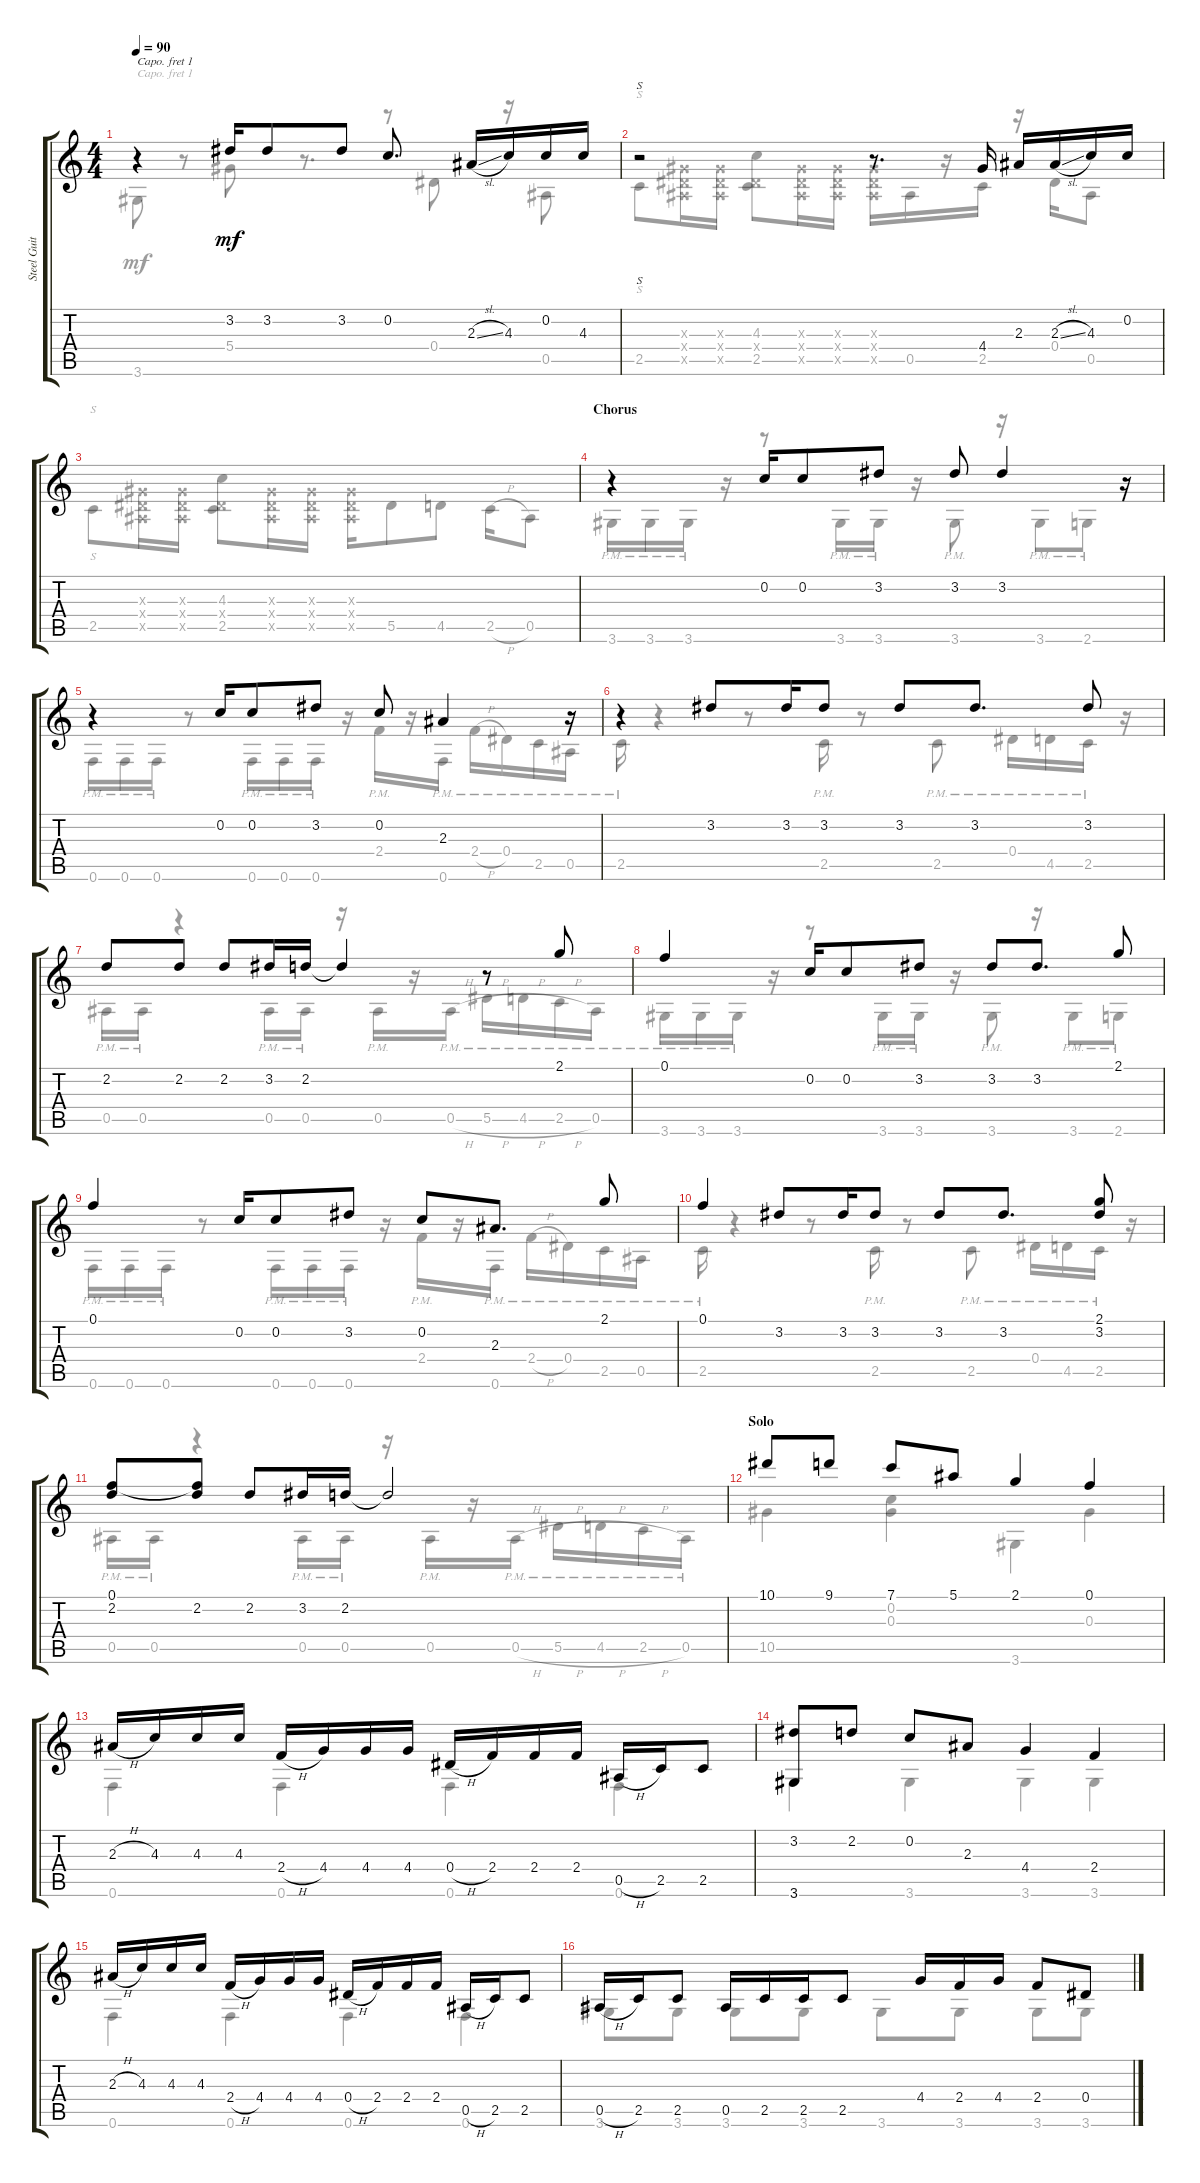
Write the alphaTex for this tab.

\track ("Steel Guitar" "Steel Guit") {instrument acousticguitarsteel}
\staff {score tabs}
\capo 1
\tuning (E4 B3 G3 D3 A2 E2) {hide}
\voice
\ts (4 4)
\tempo 90
\clef g2
\ks c
r.4{dy mf} 3.2.16 3.2.8 3.2.8 0.2.8{d} 2.3{sl}.16 4.3.16 0.2.16 4.3.16 |
r.2{s} r.8{d} 4.4.16 2.3.16 2.3{sl}.16 4.3.16 0.2.16 |
|
\section ("" "Chorus")
r.4 0.2.16 0.2.8 3.2.8 3.2.8 3.2.4 r.16 |
r.4 0.2.16 0.2.8 3.2.8 0.2.8 2.3.4 r.16 |
r.4 3.2.8 3.2.16 3.2.8 3.2.8 3.2.8{d} 3.2.8 |
2.2.8 2.2.8 2.2.8 3.2.16 2.2.16 2.2{t}.4 r.8 2.1.8 |
0.1.4 0.2.16 0.2.8 3.2.8 3.2.8 3.2.8{d} 2.1.8 |
0.1.4 0.2.16 0.2.8 3.2.8 0.2.8 2.3.8{d} 2.1.8 |
0.1.4 3.2.8 3.2.16 3.2.8 3.2.8 3.2.8{d} (2.1 3.2).8 |
(0.1 2.2).8 (0.1{t} 2.2).8 2.2.8 3.2.16 2.2.16 2.2{t}.2 |
\section ("" "Solo")
10.1.8 9.1.8 7.1.8 5.1.8 2.1.4 0.1.4 |
2.3{h}.16 4.3.16 4.3.16 4.3.16 2.4{h}.16 4.4.16 4.4.16 4.4.16 0.4{h}.16 2.4.16 2.4.16 2.4.16 0.5{h}.16 2.5.16 2.5.8 |
(3.2 3.6).8 2.2.8 0.2.8 2.3.8 4.4.4 2.4.4 |
2.3{h}.16 4.3.16 4.3.16 4.3.16 2.4{h}.16 4.4.16 4.4.16 4.4.16 0.4{h}.16 2.4.16 2.4.16 2.4.16 0.5{h}.16 2.5.16 2.5.8 |
0.5{h}.16 2.5.16 2.5.8 0.5.16 2.5.16 2.5.16 2.5.8 4.4.16 2.4.16 4.4.16 2.4.8 0.4.8
\voice
\clef g2
\ottava regular
\simile none
\ks c
3.6.8{dy mf} r.8 5.4.8 r.8{d} r.8 0.4.8 r.16 0.5.8 |
2.5.8{s} (0.3{x} 0.4{x} 0.5{x}).16 (0.3{x} 0.4{x} 0.5{x}).16 (4.3 0.4{x} 2.5).8 (0.3{x} 0.4{x} 0.5{x}).16 (0.3{x} 0.4{x} 0.5{x}).16 (0.3{x} 0.4{x} 0.5{x}).16 0.5.16 r.16 2.5.16 r.16 0.4.16 0.5.8 |
2.5.8{s} (0.3{x} 0.4{x} 0.5{x}).16 (0.3{x} 0.4{x} 0.5{x}).16 (4.3 0.4{x} 2.5).8 (0.3{x} 0.4{x} 0.5{x}).16 (0.3{x} 0.4{x} 0.5{x}).16 (0.3{x} 0.4{x} 0.5{x}).16 5.5.8 4.5.8 2.5{h}.16 0.5.8 |
3.6{pm}.16 3.6{pm}.16 3.6{pm}.16 r.16 r.8 3.6{pm}.16 3.6{pm}.16 r.16 3.6{pm}.8 r.16 3.6{pm}.8 2.6{pm}.8 |
0.6{pm}.16 0.6{pm}.16 0.6{pm}.16 r.8 0.6{pm}.16 0.6{pm}.16 0.6{pm}.16 r.16 2.4{pm}.16 r.16 0.6{pm}.16 2.4{h pm}.16 0.4{pm}.16 2.5{pm}.16 0.5{pm}.16 |
2.5{pm}.16 r.4 r.8 2.5{pm}.16 r.8 2.5{pm}.8 0.4{pm}.16 4.5{pm}.16 2.5{pm}.16 r.16 |
0.5{pm}.16 0.5{pm}.16 r.4 0.5{pm}.16 0.5{pm}.16 r.16 0.5{pm}.16 r.16 0.5{h pm}.16 5.5{h pm}.16 4.5{h pm}.16 2.5{h pm}.16 0.5{pm}.16 |
3.6{pm}.16 3.6{pm}.16 3.6{pm}.16 r.16 r.8 3.6{pm}.16 3.6{pm}.16 r.16 3.6{pm}.8 r.16 3.6{pm}.8 2.6{pm}.8 |
0.6{pm}.16 0.6{pm}.16 0.6{pm}.16 r.8 0.6{pm}.16 0.6{pm}.16 0.6{pm}.16 r.16 2.4{pm}.16 r.16 0.6{pm}.16 2.4{h pm}.16 0.4{pm}.16 2.5{pm}.16 0.5{pm}.16 |
2.5{pm}.16 r.4 r.8 2.5{pm}.16 r.8 2.5{pm}.8 0.4{pm}.16 4.5{pm}.16 2.5{pm}.16 r.16 |
0.5{pm}.16 0.5{pm}.16 r.4 0.5{pm}.16 0.5{pm}.16 r.16 0.5{pm}.16 r.16 0.5{h pm}.16 5.5{h pm}.16 4.5{h pm}.16 2.5{h pm}.16 0.5{pm}.16 |
10.5.4 (0.2 0.3).4 3.6.4 0.3.4 |
0.6.4 0.6.4 0.6.4 0.6.4 |
3.6.4 3.6.4 3.6.4 3.6.4 |
0.6.4 0.6.4 0.6.4 0.6.4 |
3.6.8 3.6.8 3.6.8 3.6.8 3.6.8 3.6.8 3.6.8 3.6.8
